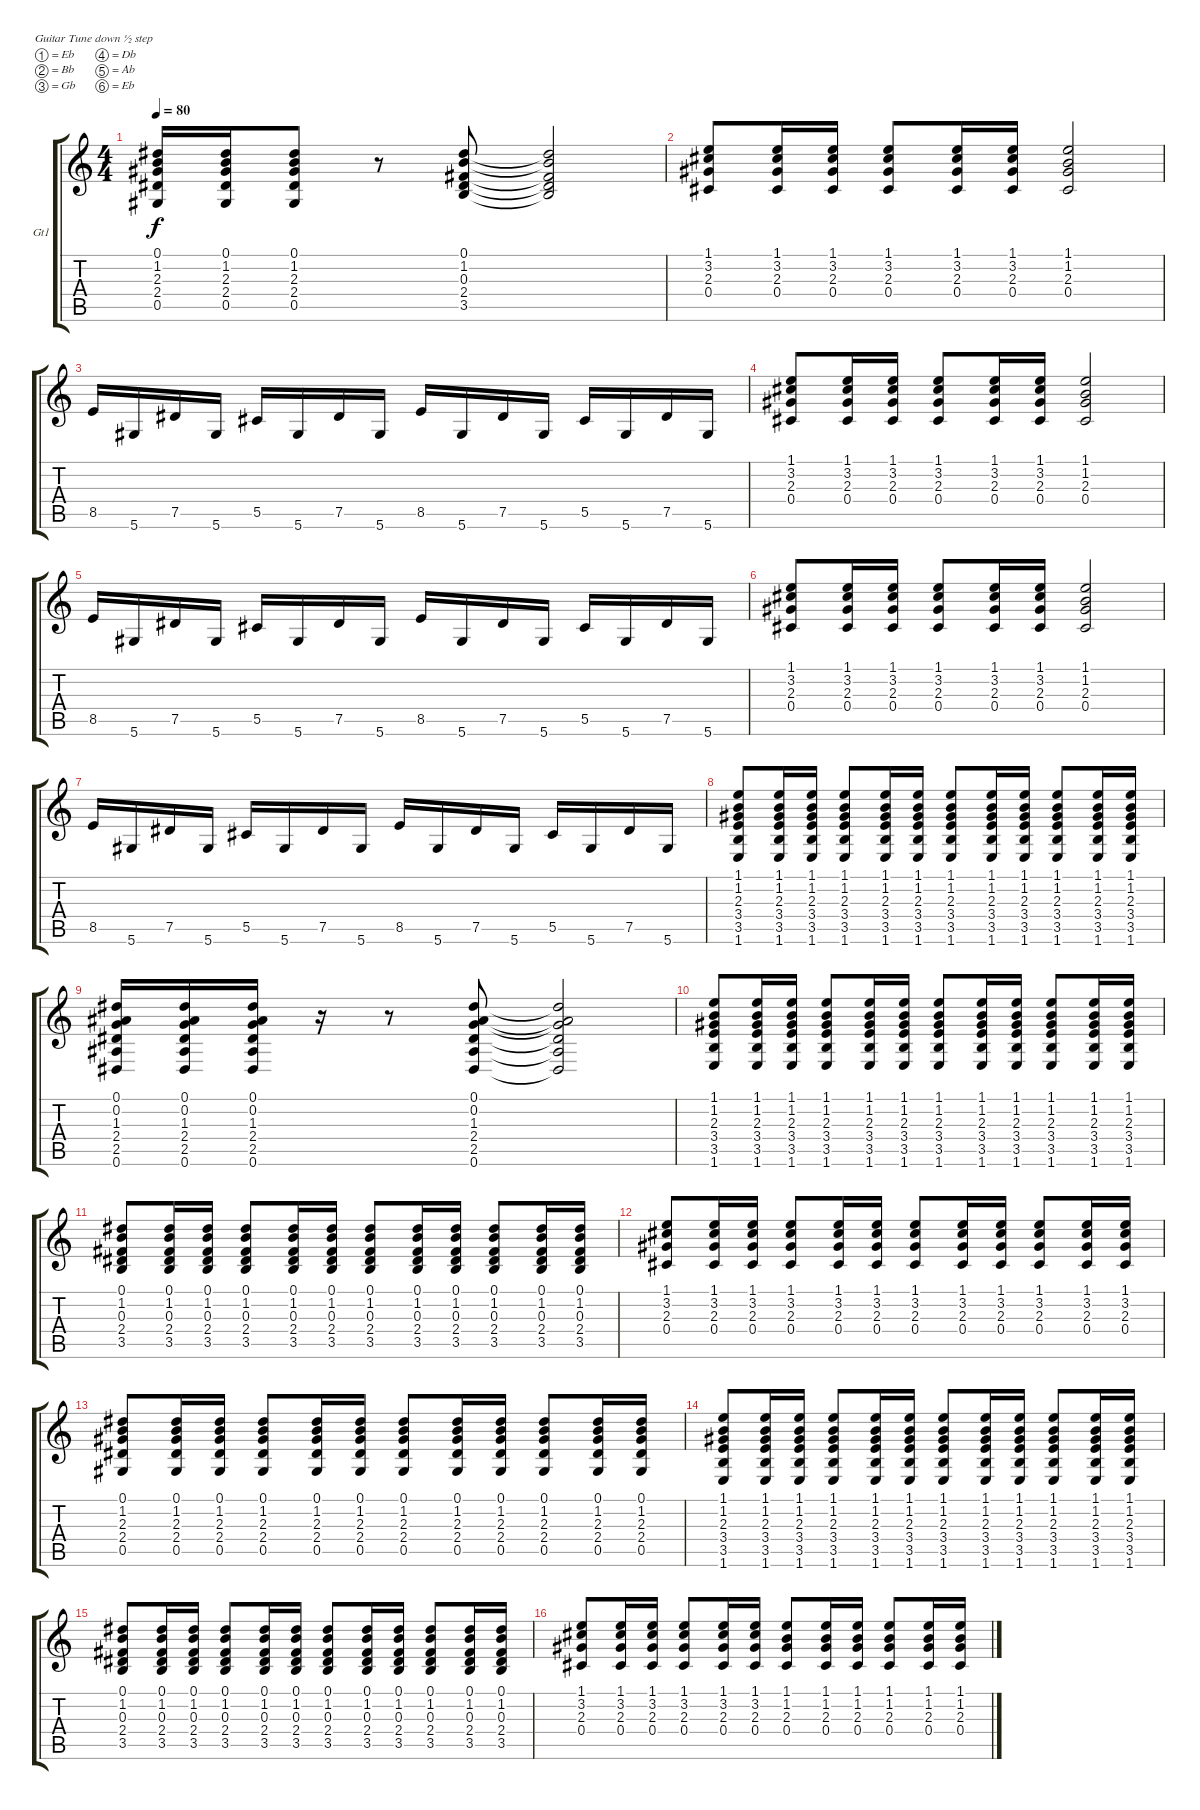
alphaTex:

\defaultSystemsLayout 4
\bracketExtendMode groupsimilarinstruments
\firstSystemTrackNameOrientation horizontal
\otherSystemsTrackNameOrientation horizontal
\track ("Terentyev" "Gt1") {instrument acousticguitarsteel}
\staff {score tabs}
\tuning (Eb4 Bb3 Gb3 Db3 Ab2 Eb2)
\ts (4 4)
\tempo 80
\clef g2
\scale
0.333333
\ks c
(0.5 2.4 2.3 1.2 0.1).16{dy f} (0.5 2.4 2.3 1.2 0.1).16 (0.5 2.4 2.3 1.2 0.1).8 r.8 (3.5 2.4 0.3 1.2 0.1).8 (3.5{t} 2.4{t} 0.3{t} 1.2{t} 0.1{t}).2 |
\scale
0.333333 (1.1 3.2 2.3 0.4).8 (1.1 0.4 2.3 3.2).16 (1.1 0.4 2.3 3.2).16 (1.1 0.4 2.3 3.2).8 (1.1 0.4 2.3 3.2).16 (1.1 0.4 2.3 3.2).16 (1.1 1.2 2.3 0.4).2 |
\scale
0.333333 8.5.16 5.6.16 7.5.16 5.6.16 5.5.16 5.6.16 7.5.16 5.6.16 8.5.16 5.6.16 7.5.16 5.6.16 5.5.16 5.6.16 7.5.16 5.6.16 |
\scale
0.333333 (1.1 3.2 2.3 0.4).8 (1.1 0.4 2.3 3.2).16 (1.1 0.4 2.3 3.2).16 (1.1 0.4 2.3 3.2).8 (1.1 0.4 2.3 3.2).16 (1.1 0.4 2.3 3.2).16 (1.1 1.2 2.3 0.4).2 |
\scale
0.333333 8.5.16 5.6.16 7.5.16 5.6.16 5.5.16 5.6.16 7.5.16 5.6.16 8.5.16 5.6.16 7.5.16 5.6.16 5.5.16 5.6.16 7.5.16 5.6.16 |
\scale
0.333333 (1.1 3.2 2.3 0.4).8 (1.1 0.4 2.3 3.2).16 (1.1 0.4 2.3 3.2).16 (1.1 0.4 2.3 3.2).8 (1.1 0.4 2.3 3.2).16 (1.1 0.4 2.3 3.2).16 (1.1 1.2 2.3 0.4).2 |
\scale
0.333333 8.5.16 5.6.16 7.5.16 5.6.16 5.5.16 5.6.16 7.5.16 5.6.16 8.5.16 5.6.16 7.5.16 5.6.16 5.5.16 5.6.16 7.5.16 5.6.16 |
\scale
0.333333 (1.1 1.2 2.3 3.4 3.5 1.6).8 (1.1 3.4 2.3 1.2 1.6 3.5).16 (1.1 3.4 2.3 1.2 1.6 3.5).16 (1.1 1.2 2.3 3.4 3.5 1.6).8 (1.1 3.4 2.3 1.2 1.6 3.5).16 (1.1 3.4 2.3 1.2 1.6 3.5).16 (1.1 1.2 2.3 3.4 3.5 1.6).8 (1.1 3.4 2.3 1.2 1.6 3.5).16 (1.1 3.4 2.3 1.2 1.6 3.5).16 (1.1 1.2 2.3 3.4 3.5 1.6).8 (1.1 3.4 2.3 1.2 1.6 3.5).16 (1.1 3.4 2.3 1.2 1.6 3.5).16 |
\scale
0.333333 (2.5 2.4 1.3 0.2 0.1 0.6).16 (2.5 2.4 1.3 0.2 0.1 0.6).16 (2.5 2.4 1.3 0.2 0.1 0.6).16 r.16 r.8 (2.5 2.4 1.3 0.2 0.1 0.6).8 (0.6{t} 2.5{t} 2.4{t} 1.3{t} 0.2{t} 0.1{t}).2 |
\scale
0.333333 (1.1 1.2 2.3 3.4 3.5 1.6).8 (1.1 3.4 2.3 1.2 1.6 3.5).16 (1.1 3.4 2.3 1.2 1.6 3.5).16 (1.1 1.2 2.3 3.4 3.5 1.6).8 (1.1 3.4 2.3 1.2 1.6 3.5).16 (1.1 3.4 2.3 1.2 1.6 3.5).16 (1.1 1.2 2.3 3.4 3.5 1.6).8 (1.1 3.4 2.3 1.2 1.6 3.5).16 (1.1 3.4 2.3 1.2 1.6 3.5).16 (1.1 1.2 2.3 3.4 3.5 1.6).8 (1.1 3.4 2.3 1.2 1.6 3.5).16 (1.1 3.4 2.3 1.2 1.6 3.5).16 |
\scale
0.333333 (0.1 1.2 0.3 2.4 3.5).8 (0.1 2.4 0.3 1.2 3.5).16 (0.1 2.4 0.3 1.2 3.5).16 (0.1 1.2 0.3 2.4 3.5).8 (0.1 2.4 0.3 1.2 3.5).16 (0.1 2.4 0.3 1.2 3.5).16 (0.1 1.2 0.3 2.4 3.5).8 (0.1 2.4 0.3 1.2 3.5).16 (0.1 2.4 0.3 1.2 3.5).16 (0.1 1.2 0.3 2.4 3.5).8 (0.1 2.4 0.3 1.2 3.5).16 (0.1 2.4 0.3 1.2 3.5).16 |
\scale
0.333333 (1.1 3.2 2.3 0.4).8 (1.1 0.4 2.3 3.2).16 (1.1 0.4 2.3 3.2).16 (1.1 3.2 2.3 0.4).8 (1.1 0.4 2.3 3.2).16 (1.1 0.4 2.3 3.2).16 (1.1 3.2 2.3 0.4).8 (1.1 0.4 2.3 3.2).16 (1.1 0.4 2.3 3.2).16 (1.1 3.2 2.3 0.4).8 (1.1 0.4 2.3 3.2).16 (1.1 0.4 2.3 3.2).16 |
\scale
0.333333 (0.1 1.2 2.3 2.4 0.5).8 (0.1 2.4 2.3 1.2 0.5).16 (0.1 2.4 2.3 1.2 0.5).16 (0.1 1.2 2.3 2.4 0.5).8 (0.1 2.4 2.3 1.2 0.5).16 (0.1 2.4 2.3 1.2 0.5).16 (0.1 1.2 2.3 2.4 0.5).8 (0.1 2.4 2.3 1.2 0.5).16 (0.1 2.4 2.3 1.2 0.5).16 (0.1 1.2 2.3 2.4 0.5).8 (0.1 2.4 2.3 1.2 0.5).16 (0.1 2.4 2.3 1.2 0.5).16 |
\scale
0.333333 (1.1 1.2 2.3 3.4 3.5 1.6).8 (1.1 3.4 2.3 1.2 1.6 3.5).16 (1.1 3.4 2.3 1.2 1.6 3.5).16 (1.1 1.2 2.3 3.4 3.5 1.6).8 (1.1 3.4 2.3 1.2 1.6 3.5).16 (1.1 3.4 2.3 1.2 1.6 3.5).16 (1.1 1.2 2.3 3.4 3.5 1.6).8 (1.1 3.4 2.3 1.2 1.6 3.5).16 (1.1 3.4 2.3 1.2 1.6 3.5).16 (1.1 1.2 2.3 3.4 3.5 1.6).8 (1.1 3.4 2.3 1.2 1.6 3.5).16 (1.1 3.4 2.3 1.2 1.6 3.5).16 |
\scale
0.333333 (0.1 1.2 0.3 2.4 3.5).8 (0.1 2.4 0.3 1.2 3.5).16 (0.1 2.4 0.3 1.2 3.5).16 (0.1 1.2 0.3 2.4 3.5).8 (0.1 2.4 0.3 1.2 3.5).16 (0.1 2.4 0.3 1.2 3.5).16 (0.1 1.2 0.3 2.4 3.5).8 (0.1 2.4 0.3 1.2 3.5).16 (0.1 2.4 0.3 1.2 3.5).16 (0.1 1.2 0.3 2.4 3.5).8 (0.1 2.4 0.3 1.2 3.5).16 (0.1 2.4 0.3 1.2 3.5).16 |
\scale
0.333333 (1.1 3.2 2.3 0.4).8 (1.1 0.4 2.3 3.2).16 (1.1 0.4 2.3 3.2).16 (1.1 3.2 2.3 0.4).8 (1.1 0.4 2.3 3.2).16 (1.1 0.4 2.3 3.2).16 (1.1 1.2 2.3 0.4).8 (1.1 0.4 2.3 1.2).16 (1.1 0.4 2.3 1.2).16 (1.1 1.2 2.3 0.4).8 (1.1 0.4 2.3 1.2).16 (1.1 0.4 2.3 1.2).16
